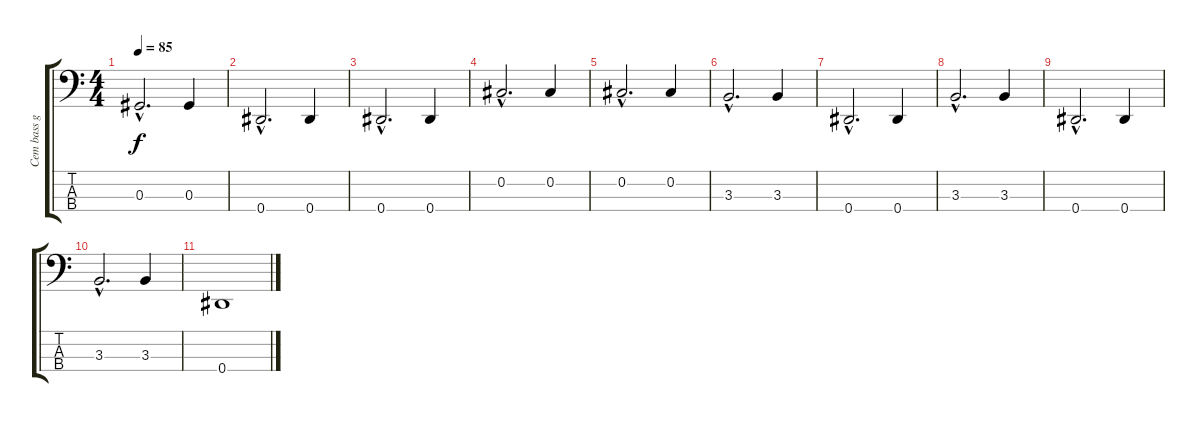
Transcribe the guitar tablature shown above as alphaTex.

\track ("Cem bass gitar" "Cem bass g") {instrument electricbassfinger}
\staff {score tabs}
\tuning (Gb2 Db2 Ab1 Eb1) {hide}
\ts (4 4)
\tempo 85
\clef f4
\ks c
0.3{hac}.2{d dy f} 0.3.4 |
0.4{hac}.2{d} 0.4.4 |
0.4{hac}.2{d} 0.4.4 |
0.2{hac}.2{d} 0.2.4 |
0.2{hac}.2{d} 0.2.4 |
3.3{hac}.2{d} 3.3.4 |
0.4{hac}.2{d} 0.4.4 |
3.3{hac}.2{d} 3.3.4 |
0.4{hac}.2{d} 0.4.4 |
3.3{hac}.2{d} 3.3.4 |
0.4.1
